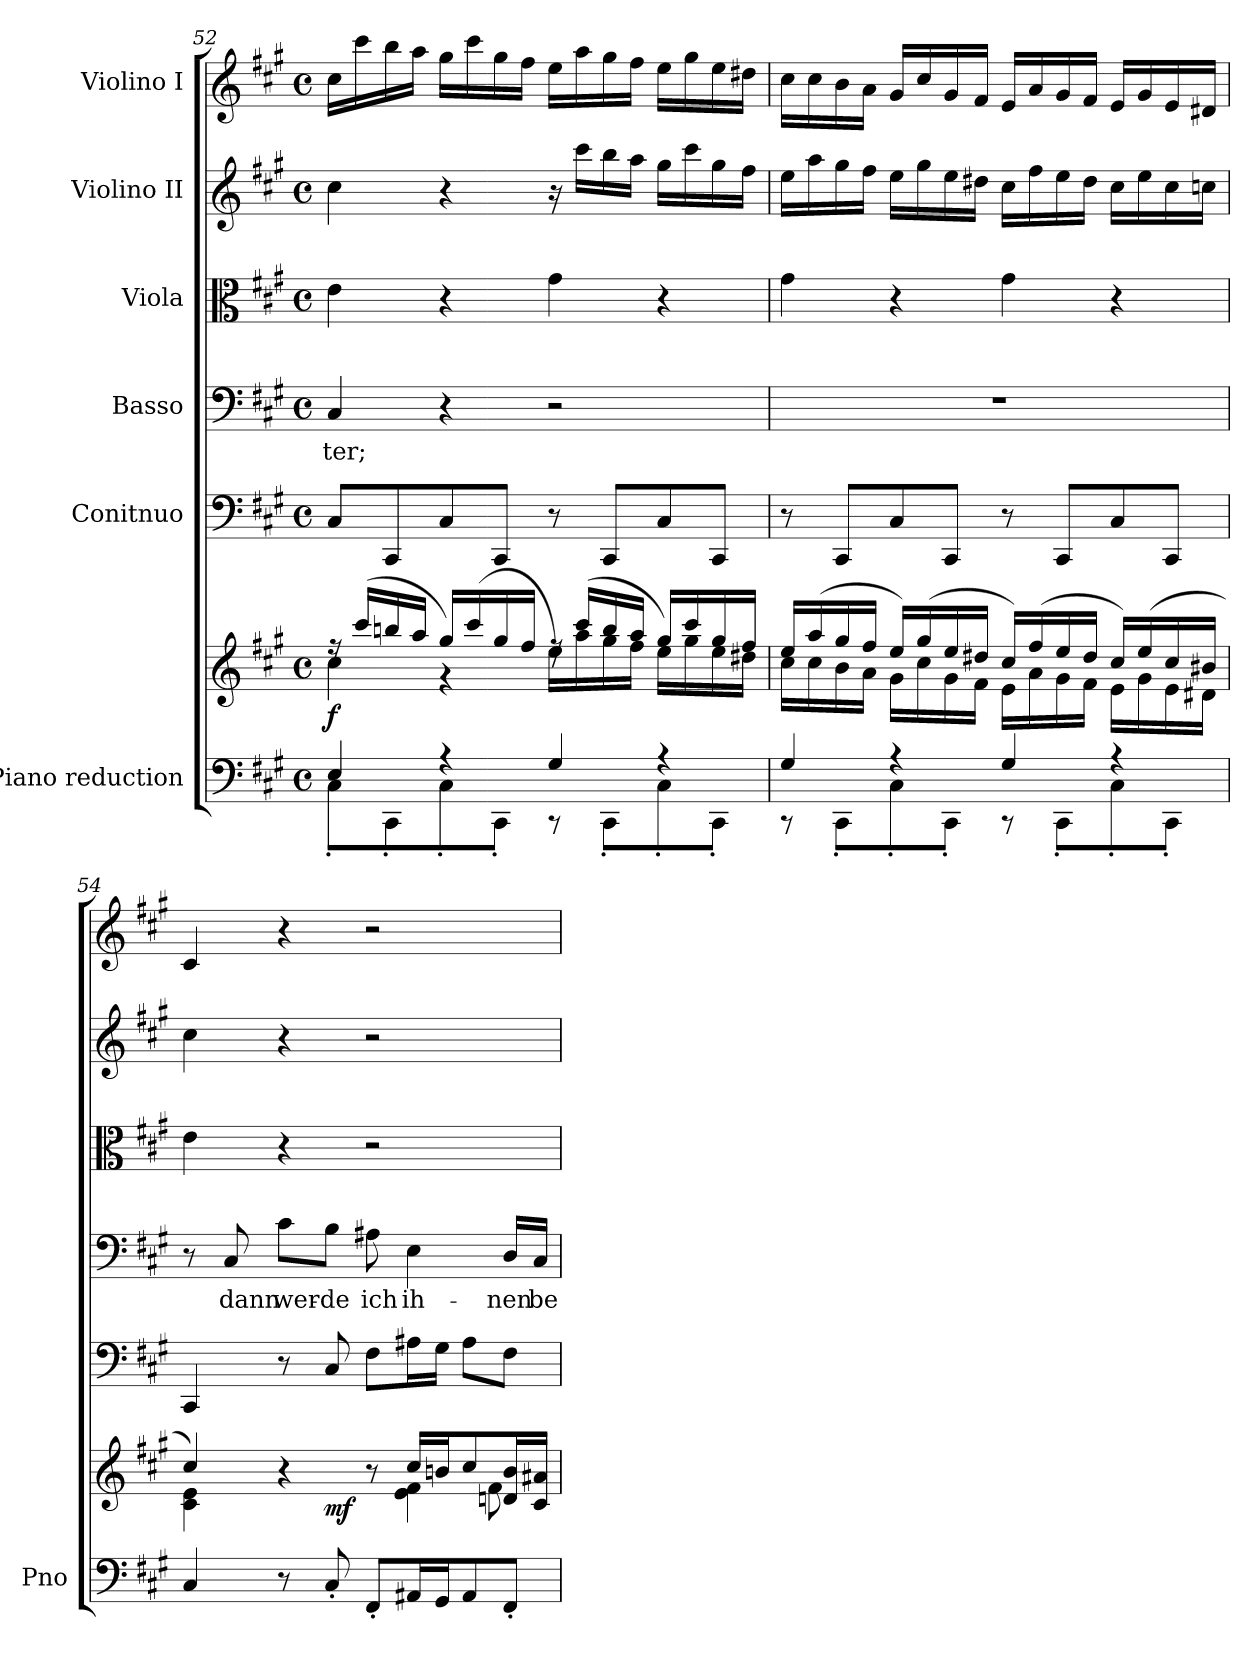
**kern	**kern	**dynam	**kern	**kern	**text	**kern	**kern	**kern
*part6	*part6	*part6	*part5	*part4	*part4	*part3	*part2	*part1
*staff7	*staff6	*staff6/7	*staff5	*staff4	*staff4	*staff3	*staff2	*staff1
*I"Piano reduction	*	*	*I"Conitnuo	*I"Basso	*	*I"Viola	*I"Violino II	*I"Violino I
*I'Pno	*	*	*	*	*	*	*	*
*clefF4	*clefG2	*	*clefF4	*clefF4	*	*clefC3	*clefG2	*clefG2
*k[f#c#g#]	*k[f#c#g#]	*	*k[f#c#g#]	*k[f#c#g#]	*	*k[f#c#g#]	*k[f#c#g#]	*k[f#c#g#]
*M4/4	*M4/4	*	*M4/4	*M4/4	*	*M4/4	*M4/4	*M4/4
*met(c)	*met(c)	*	*met(c)	*met(c)	*	*met(c)	*met(c)	*met(c)
=52	=52	=52	=52	=52	=52	=52	=52	=52
*^	*^	*	*	*	*	*	*	*
!	!	!	!	!LO:DY:b	!	!	!LO:LY:b	!	!	!
4E/	8C#'\L	16rff	4cc#\	f	8C#/L	4C#/	-ter;	4e\	4cc#\	16cc#\LL
.	.	(>16ccc#/LL	.	.	.	.	.	.	.	16ccc#\
.	8CC#'\	16bbn/	.	.	8CC#/	.	.	.	.	16bb\
.	.	16aa/JJ	.	.	.	.	.	.	.	16aa\JJ
4r	8C#'\	16gg#/LL)	4r	.	8C#/	4r	.	4r	4r	16gg#\LL
.	.	(>16ccc#/	.	.	.	.	.	.	.	16ccc#\
.	8CC#'\J	16gg#/	.	.	8CC#/J	.	.	.	.	16gg#\
.	.	16ff#/JJ	.	.	.	.	.	.	.	16ff#\JJ
4G#/	8r	16rff)	16ee\LL	.	8r	2r	.	4g#\	16r	16ee\LL
.	.	(>16ccc#/LL	16aa\	.	.	.	.	.	16ccc#\LL	16aa\
.	8CC#'\L	16bb/	16gg#\	.	8CC#/L	.	.	.	16bb\	16gg#\
.	.	16aa/JJ	16ff#\JJ	.	.	.	.	.	16aa\JJ	16ff#\JJ
4r	8C#'\	16gg#/LL)	16ee\LL	.	8C#/	.	.	4r	16gg#\LL	16ee\LL
.	.	16ccc#/	16gg#\	.	.	.	.	.	16ccc#\	16gg#\
.	8CC#'\J	16gg#/	16ee\	.	8CC#/J	.	.	.	16gg#\	16ee\
.	.	16ff#/JJ	16dd#X\JJ	.	.	.	.	.	16ff#\JJ	16dd#X\JJ
!!LO:LB:g=z
=53	=53	=53	=53	=53	=53	=53	=53	=53	=53	=53
4G#/	8r	16ee/LL	16cc#\LL	.	8r	1r	.	4g#\	16ee\LL	16cc#\LL
.	.	(>16aa/	16cc#\	.	.	.	.	.	16aa\	16cc#\
.	8CC#'\L	16gg#/	16b\	.	8CC#/L	.	.	.	16gg#\	16b\
.	.	16ff#/JJ	16a\JJ	.	.	.	.	.	16ff#\JJ	16a\JJ
4r	8C#'\	16ee/LL)	16g#\LL	.	8C#/	.	.	4r	16ee\LL	16g#/LL
.	.	(>16gg#/	16cc#\	.	.	.	.	.	16gg#\	16cc#/
.	8CC#'\J	16ee/	16g#\	.	8CC#/J	.	.	.	16ee\	16g#/
.	.	16dd#X/JJ	16f#\JJ	.	.	.	.	.	16dd#X\JJ	16f#/JJ
4G#/	8r	16cc#/LL)	16e\LL	.	8r	.	.	4g#\	16cc#\LL	16e/LL
.	.	(>16ff#/	16a\	.	.	.	.	.	16ff#\	16a/
.	8CC#'\L	16ee/	16g#\	.	8CC#/L	.	.	.	16ee\	16g#/
.	.	16dd#/JJ	16f#\JJ	.	.	.	.	.	16dd#\JJ	16f#/JJ
4r	8C#'\	16cc#/LL)	16e\LL	.	8C#/	.	.	4r	16cc#\LL	16e/LL
.	.	(>16ee/	16g#\	.	.	.	.	.	16ee\	16g#/
.	8CC#'\J	16cc#/	16e\	.	8CC#/J	.	.	.	16cc#\	16e/
.	.	16b#X/JJ	16d#X\JJ	.	.	.	.	.	16ccn\JJ	16d#X/JJ
*v	*v	*	*	*	*	*	*	*	*	*
=54	=54	=54	=54	=54	=54	=54	=54	=54	=54
*	*	*^	*	*	*	*	*	*	*
4C#/	4cc#/)	4c#\ 4e\	4.ryy	.	4CC#/	8r	.	4e\	4cc#\	4c#/
!	!	!	!	!	!	!	!LO:LY:b	!	!	!
.	.	.	.	.	.	8C#/	dann	.	.	.
!	!	!	!	!	!	!	!LO:LY:b	!	!	!
8r	4r	4ryy	.	.	8r	8c#\L	wer-	4r	4r	4r
!	!	!	!	!LO:DY:b	!	!	!LO:LY:b	!	!	!
8C#'/	.	.	2ryy	mf	8C#/	8B\J	de	.	.	.
!	!	!	!	!	!	!	!LO:LY:b	!	!	!
8FF#'/L	8r	8ryy	.	.	8F#\L	8A#X\	ich	2r	2r	2r
!	!	!	!	!	!	!	!LO:LY:b	!	!	!
16AA#X/L	16cc#/LL	4e\ 4f#\	.	.	16A#X\L	4E\	ih-	.	.	.
16GG#/J	16bn/J	.	.	.	16G#\JJ	.	.	.	.	.
8AA#/	8cc#/	.	.	.	8A#\L	.	.	.	.	.
!	!	!	!	!	!	!	!LO:LY:b	!	!	!
8FF#'/J	16dn/ 16b/L	8f#\	8ryy	.	8F#\J	16D/LL	nen	.	.	.
!	!	!	!	!	!	!	!LO:LY:b	!	!	!
.	16c#/ 16a#X/JJ	.	.	.	.	16C#/JJ	be-	.	.	.
*	*v	*v	*v	*	*	*	*	*	*	*
=	=	=	=	=	=	=	=	=
*-	*-	*-	*-	*-	*-	*-	*-	*-
